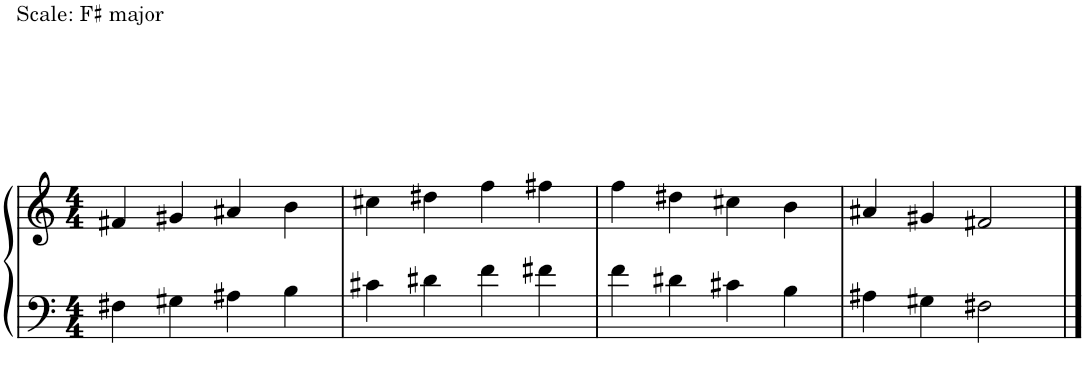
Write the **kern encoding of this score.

**kern	**kern
*part1	*part1
*staff2	*staff1
*I"Piano	*
*I'Pno.	*
!!LO:PB:g=z
*clefF4	*clefG2
*k[]	*k[]
*M4/4	*M4/4
=1	=1
!	!LO:TX:a:t=Scale&colon; F♯ major
!LO:TX:a:t=Scale&colon; F♯ major	!
4F#X\	4f#X/
4G#X\	4g#X/
4A#X\	4a#X/
4B\	4b\
=2	=2
4c#X\	4cc#X\
4d#X\	4dd#X\
4f\	4ff\
4f#X\	4ff#X\
=3	=3
4f\	4ff\
4d#X\	4dd#X\
4c#X\	4cc#X\
4B\	4b\
=4	=4
4A#X\	4a#X/
4G#X\	4g#X/
2F#X\	2f#X/
==	==
*-	*-
